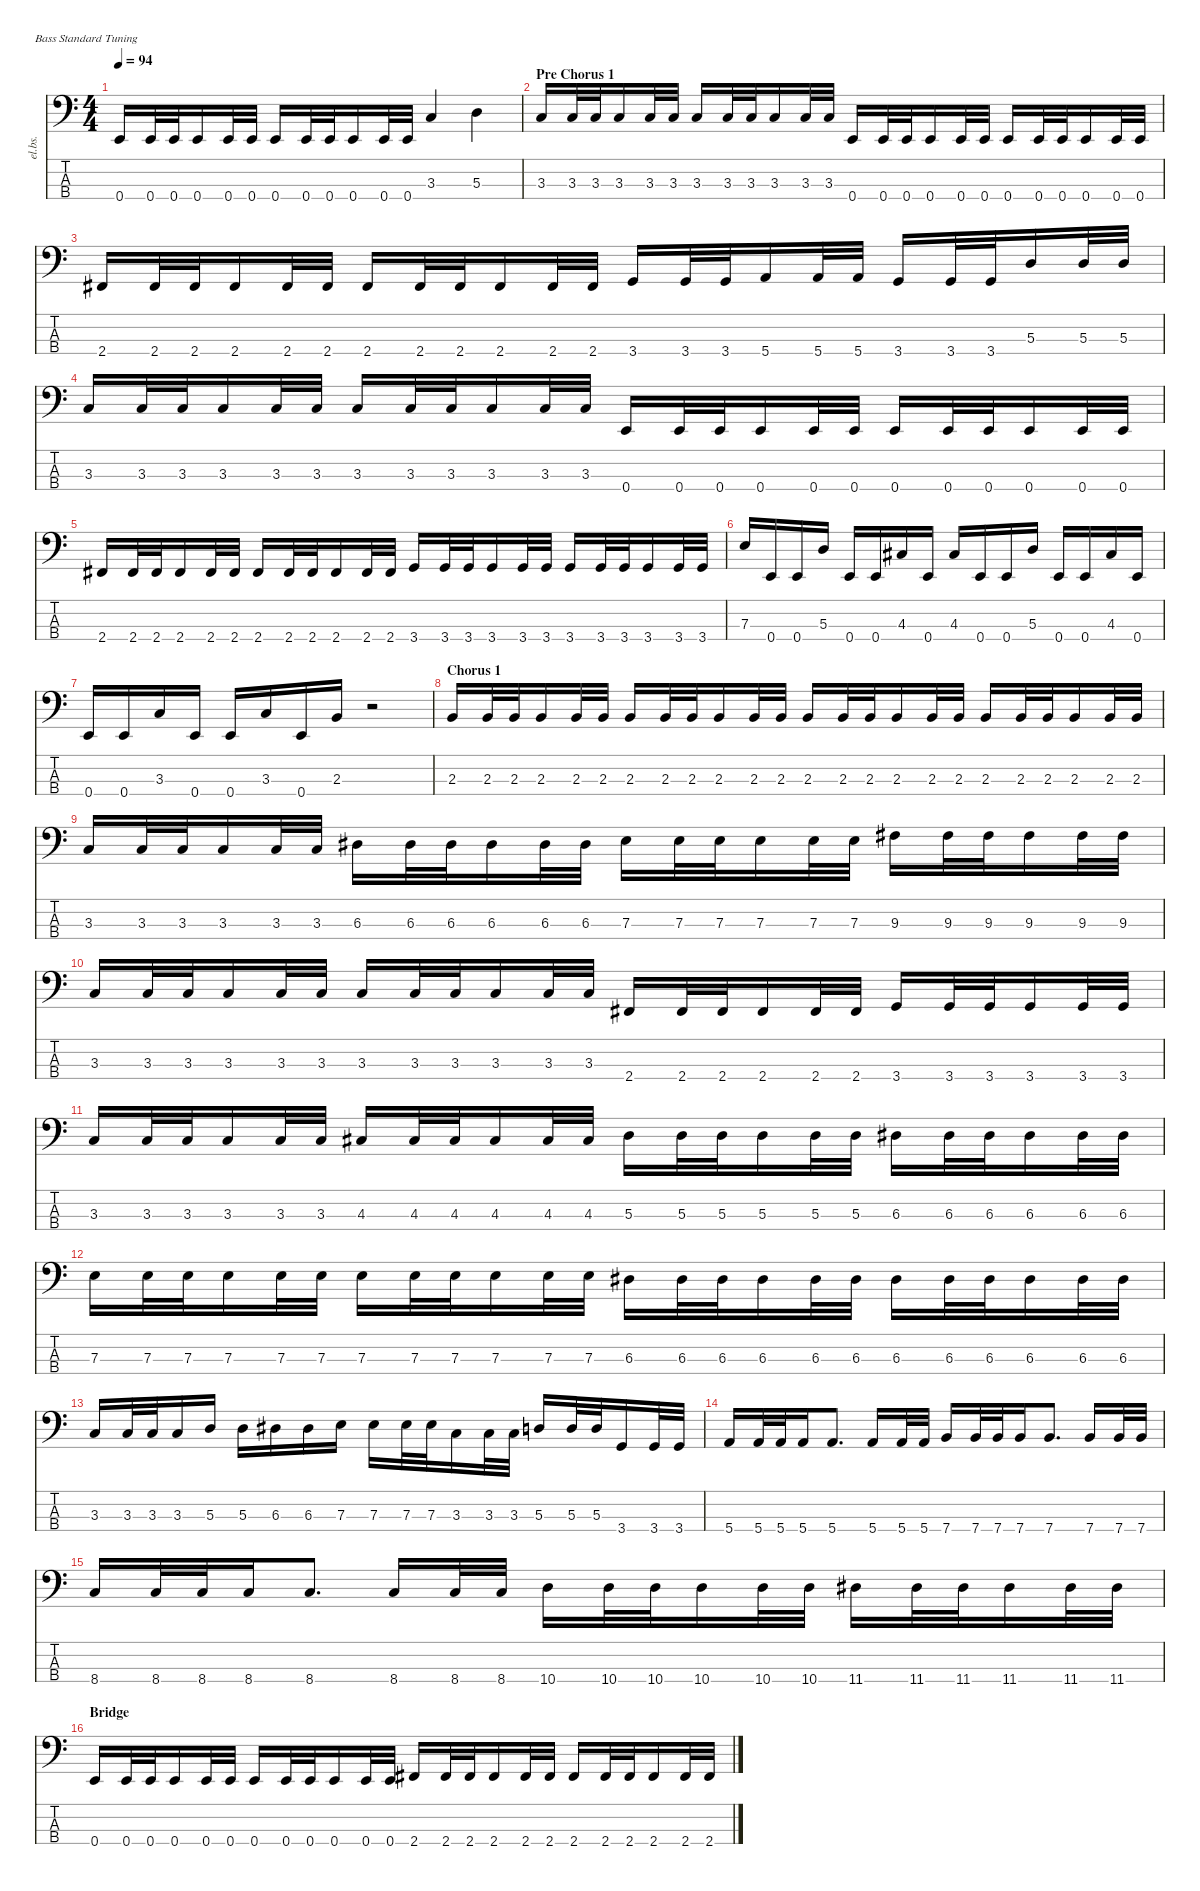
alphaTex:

\defaultSystemsLayout 4
\hideDynamics
\bracketExtendMode nobrackets
\track ("Bass Guitar" "el.bs.") {instrument electricbasspick}
\staff {score tabs}
\tuning (G2 D2 A1 E1)
\ts (4 4)
\tempo 94
\clef f4
\ks c
0.4.16{dy f} 0.4.32 0.4.32 0.4.16 0.4.32 0.4.32 0.4.16 0.4.32 0.4.32 0.4.16 0.4.32 0.4.32 3.3.4 5.3.4 |
\section ("" "Pre Chorus 1")
3.3.16 3.3.32 3.3.32 3.3.16 3.3.32 3.3.32 3.3.16 3.3.32 3.3.32 3.3.16 3.3.32 3.3.32 0.4.16 0.4.32 0.4.32 0.4.16 0.4.32 0.4.32 0.4.16 0.4.32 0.4.32 0.4.16 0.4.32 0.4.32 |
2.4{acc #}.16 2.4{acc #}.32 2.4{acc #}.32 2.4{acc #}.16 2.4{acc #}.32 2.4{acc #}.32 2.4{acc #}.16 2.4{acc #}.32 2.4{acc #}.32 2.4{acc #}.16 2.4{acc #}.32 2.4{acc #}.32 3.4.16 3.4.32 3.4.32 5.4.16 5.4.32 5.4.32 3.4.16 3.4.32 3.4.32 5.3.16 5.3.32 5.3.32 |
3.3.16 3.3.32 3.3.32 3.3.16 3.3.32 3.3.32 3.3.16 3.3.32 3.3.32 3.3.16 3.3.32 3.3.32 0.4.16 0.4.32 0.4.32 0.4.16 0.4.32 0.4.32 0.4.16 0.4.32 0.4.32 0.4.16 0.4.32 0.4.32 |
2.4{acc #}.16 2.4{acc #}.32 2.4{acc #}.32 2.4{acc #}.16 2.4{acc #}.32 2.4{acc #}.32 2.4{acc #}.16 2.4{acc #}.32 2.4{acc #}.32 2.4{acc #}.16 2.4{acc #}.32 2.4{acc #}.32 3.4.16 3.4.32 3.4.32 3.4.16 3.4.32 3.4.32 3.4.16 3.4.32 3.4.32 3.4.16 3.4.32 3.4.32 |
7.3.16 0.4.16 0.4.16 5.3.16 0.4.16 0.4.16 4.3{acc #}.16 0.4.16 4.3{acc #}.16 0.4.16 0.4.16 5.3.16 0.4.16 0.4.16 4.3{acc #}.16 0.4.16 |
0.4.16 0.4.16 3.3.16 0.4.16 0.4.16 3.3.16 0.4.16 2.3.16 r.2 |
\section ("" "Chorus 1")
2.3.16 2.3.32 2.3.32 2.3.16 2.3.32 2.3.32 2.3.16 2.3.32 2.3.32 2.3.16 2.3.32 2.3.32 2.3.16 2.3.32 2.3.32 2.3.16 2.3.32 2.3.32 2.3.16 2.3.32 2.3.32 2.3.16 2.3.32 2.3.32 |
3.3.16 3.3.32 3.3.32 3.3.16 3.3.32 3.3.32 6.3{acc #}.16 6.3{acc #}.32 6.3{acc #}.32 6.3{acc #}.16 6.3{acc #}.32 6.3{acc #}.32 7.3.16 7.3.32 7.3.32 7.3.16 7.3.32 7.3.32 9.3{acc #}.16 9.3{acc #}.32 9.3{acc #}.32 9.3{acc #}.16 9.3{acc #}.32 9.3{acc #}.32 |
3.3.16 3.3.32 3.3.32 3.3.16 3.3.32 3.3.32 3.3.16 3.3.32 3.3.32 3.3.16 3.3.32 3.3.32 2.4{acc #}.16 2.4{acc #}.32 2.4{acc #}.32 2.4{acc #}.16 2.4{acc #}.32 2.4{acc #}.32 3.4.16 3.4.32 3.4.32 3.4.16 3.4.32 3.4.32 |
3.3.16 3.3.32 3.3.32 3.3.16 3.3.32 3.3.32 4.3{acc #}.16 4.3{acc #}.32 4.3{acc #}.32 4.3{acc #}.16 4.3{acc #}.32 4.3{acc #}.32 5.3.16 5.3.32 5.3.32 5.3.16 5.3.32 5.3.32 6.3{acc #}.16 6.3{acc #}.32 6.3{acc #}.32 6.3{acc #}.16 6.3{acc #}.32 6.3{acc #}.32 |
7.3.16 7.3.32 7.3.32 7.3.16 7.3.32 7.3.32 7.3.16 7.3.32 7.3.32 7.3.16 7.3.32 7.3.32 6.3{acc #}.16 6.3{acc #}.32 6.3{acc #}.32 6.3{acc #}.16 6.3{acc #}.32 6.3{acc #}.32 6.3{acc #}.16 6.3{acc #}.32 6.3{acc #}.32 6.3{acc #}.16 6.3{acc #}.32 6.3{acc #}.32 |
3.3.16 3.3.32 3.3.32 3.3.16 5.3.16 5.3.16 6.3{acc #}.16 6.3{acc #}.16 7.3.16 7.3.16 7.3.32 7.3.32 3.3.16 3.3.32 3.3.32 5.3.16 5.3.32 5.3.32 3.4.16 3.4.32 3.4.32 |
5.4.16 5.4.32 5.4.32 5.4.16 5.4.8{d} 5.4.16 5.4.32 5.4.32 7.4.16 7.4.32 7.4.32 7.4.16 7.4.8{d} 7.4.16 7.4.32 7.4.32 |
8.4.16 8.4.32 8.4.32 8.4.16 8.4.8{d} 8.4.16 8.4.32 8.4.32 10.4.16 10.4.32 10.4.32 10.4.16 10.4.32 10.4.32 11.4{acc #}.16 11.4{acc #}.32 11.4{acc #}.32 11.4{acc #}.16 11.4{acc #}.32 11.4{acc #}.32 |
\section ("" "Bridge")
0.4.16 0.4.32 0.4.32 0.4.16 0.4.32 0.4.32 0.4.16 0.4.32 0.4.32 0.4.16 0.4.32 0.4.32 2.4{acc #}.16 2.4{acc #}.32 2.4{acc #}.32 2.4{acc #}.16 2.4{acc #}.32 2.4{acc #}.32 2.4{acc #}.16 2.4{acc #}.32 2.4{acc #}.32 2.4{acc #}.16 2.4{acc #}.32 2.4{acc #}.32
